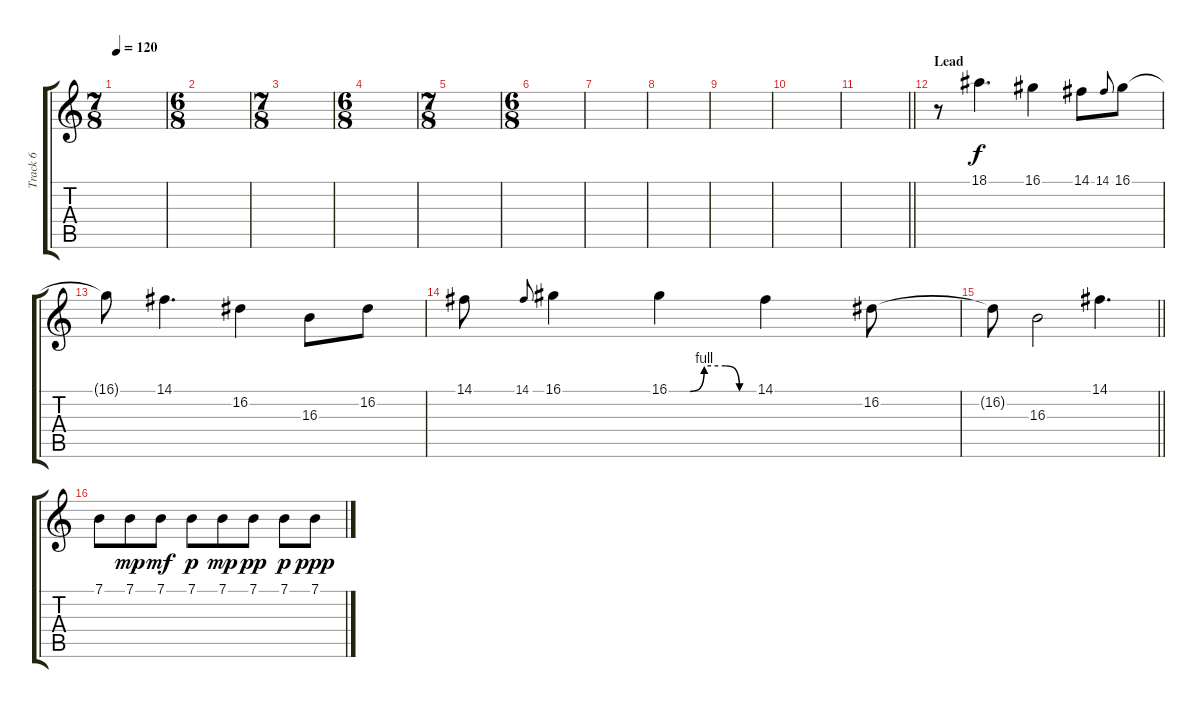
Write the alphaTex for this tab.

\track ("Track 6" "Track 6") {instrument seashore}
\staff {score tabs}
\tuning (E4 B3 G3 D3 A2 E2) {hide}
\ts (7 8)
\tempo 120
\clef g2
\ks c
|
\ts (6 8)
|
\ts (7 8)
|
\ts (6 8)
|
\ts (7 8)
|
\ts (6 8)
|
|
|
|
|
\barLineRight lightlight
|
\section ("" "Lead")
r.8 18.1.4{d} 16.1.4 14.1.8 14.1.8{gr onbeat} 16.1.8 |
16.1{t}.8 14.1.4{d} 16.2.4 16.3.8 16.2.8 |
14.1.8 14.1.8{gr onbeat} 16.1.4 16.1{be (custom 0 0 15 0 25 4 40 4 50 0 60 0)}.4 14.1.4 16.2.8 |
\barLineRight lightlight
16.2{t}.8 16.3.2 14.1.4{d} |
7.1.8 7.1.8{dy mp} 7.1.8{dy mf} 7.1.8{dy p} 7.1.8{dy mp} 7.1.8{dy pp} 7.1.8{dy p} 7.1.8{dy ppp}
